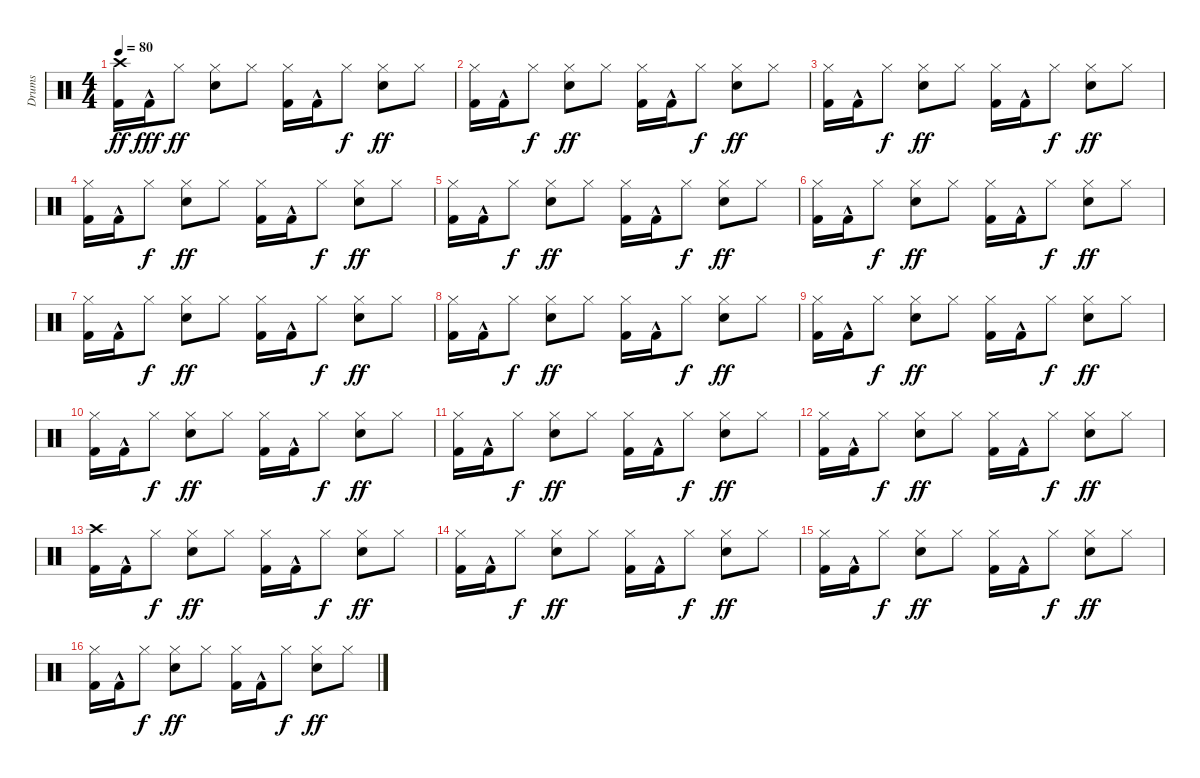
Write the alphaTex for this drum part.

\track ("Drums               " "Drums     ") {instrument percussion}
\staff {score}
\articulation defaults
\ts (4 4)
\tempo 80
\clef neutral
\ks c
("Kick (hit) 2" "Crash high (hit)").16{dy ff} "Kick (hit) 2"{hac}.16{dy fff} "Hi-Hat (closed)".8{dy ff} ("Snare (hit) 2" "Hi-Hat (closed)").8 "Hi-Hat (closed)".8 ("Kick (hit) 2" "Hi-Hat (closed)").16 "Kick (hit) 2"{hac}.16 "Hi-Hat (closed)".8{dy f} ("Snare (hit) 2" "Hi-Hat (closed)").8{dy ff} "Hi-Hat (closed)".8 |
("Kick (hit) 2" "Hi-Hat (closed)").16 "Kick (hit) 2"{hac}.16 "Hi-Hat (closed)".8{dy f} ("Snare (hit) 2" "Hi-Hat (closed)").8{dy ff} "Hi-Hat (closed)".8 ("Kick (hit) 2" "Hi-Hat (closed)").16 "Kick (hit) 2"{hac}.16 "Hi-Hat (closed)".8{dy f} ("Snare (hit) 2" "Hi-Hat (closed)").8{dy ff} "Hi-Hat (closed)".8 |
("Kick (hit) 2" "Hi-Hat (closed)").16 "Kick (hit) 2"{hac}.16 "Hi-Hat (closed)".8{dy f} ("Snare (hit) 2" "Hi-Hat (closed)").8{dy ff} "Hi-Hat (closed)".8 ("Kick (hit) 2" "Hi-Hat (closed)").16 "Kick (hit) 2"{hac}.16 "Hi-Hat (closed)".8{dy f} ("Snare (hit) 2" "Hi-Hat (closed)").8{dy ff} "Hi-Hat (closed)".8 |
("Kick (hit) 2" "Hi-Hat (closed)").16 "Kick (hit) 2"{hac}.16 "Hi-Hat (closed)".8{dy f} ("Snare (hit) 2" "Hi-Hat (closed)").8{dy ff} "Hi-Hat (closed)".8 ("Kick (hit) 2" "Hi-Hat (closed)").16 "Kick (hit) 2"{hac}.16 "Hi-Hat (closed)".8{dy f} ("Snare (hit) 2" "Hi-Hat (closed)").8{dy ff} "Hi-Hat (closed)".8 |
("Kick (hit) 2" "Hi-Hat (closed)").16 "Kick (hit) 2"{hac}.16 "Hi-Hat (closed)".8{dy f} ("Snare (hit) 2" "Hi-Hat (closed)").8{dy ff} "Hi-Hat (closed)".8 ("Kick (hit) 2" "Hi-Hat (closed)").16 "Kick (hit) 2"{hac}.16 "Hi-Hat (closed)".8{dy f} ("Snare (hit) 2" "Hi-Hat (closed)").8{dy ff} "Hi-Hat (closed)".8 |
("Kick (hit) 2" "Hi-Hat (closed)").16 "Kick (hit) 2"{hac}.16 "Hi-Hat (closed)".8{dy f} ("Snare (hit) 2" "Hi-Hat (closed)").8{dy ff} "Hi-Hat (closed)".8 ("Kick (hit) 2" "Hi-Hat (closed)").16 "Kick (hit) 2"{hac}.16 "Hi-Hat (closed)".8{dy f} ("Snare (hit) 2" "Hi-Hat (closed)").8{dy ff} "Hi-Hat (closed)".8 |
("Kick (hit) 2" "Hi-Hat (closed)").16 "Kick (hit) 2"{hac}.16 "Hi-Hat (closed)".8{dy f} ("Snare (hit) 2" "Hi-Hat (closed)").8{dy ff} "Hi-Hat (closed)".8 ("Kick (hit) 2" "Hi-Hat (closed)").16 "Kick (hit) 2"{hac}.16 "Hi-Hat (closed)".8{dy f} ("Snare (hit) 2" "Hi-Hat (closed)").8{dy ff} "Hi-Hat (closed)".8 |
("Kick (hit) 2" "Hi-Hat (closed)").16 "Kick (hit) 2"{hac}.16 "Hi-Hat (closed)".8{dy f} ("Snare (hit) 2" "Hi-Hat (closed)").8{dy ff} "Hi-Hat (closed)".8 ("Kick (hit) 2" "Hi-Hat (closed)").16 "Kick (hit) 2"{hac}.16 "Hi-Hat (closed)".8{dy f} ("Snare (hit) 2" "Hi-Hat (closed)").8{dy ff} "Hi-Hat (closed)".8 |
("Kick (hit) 2" "Hi-Hat (closed)").16 "Kick (hit) 2"{hac}.16 "Hi-Hat (closed)".8{dy f} ("Snare (hit) 2" "Hi-Hat (closed)").8{dy ff} "Hi-Hat (closed)".8 ("Kick (hit) 2" "Hi-Hat (closed)").16 "Kick (hit) 2"{hac}.16 "Hi-Hat (closed)".8{dy f} ("Snare (hit) 2" "Hi-Hat (closed)").8{dy ff} "Hi-Hat (closed)".8 |
("Kick (hit) 2" "Hi-Hat (closed)").16 "Kick (hit) 2"{hac}.16 "Hi-Hat (closed)".8{dy f} ("Snare (hit) 2" "Hi-Hat (closed)").8{dy ff} "Hi-Hat (closed)".8 ("Kick (hit) 2" "Hi-Hat (closed)").16 "Kick (hit) 2"{hac}.16 "Hi-Hat (closed)".8{dy f} ("Snare (hit) 2" "Hi-Hat (closed)").8{dy ff} "Hi-Hat (closed)".8 |
("Kick (hit) 2" "Hi-Hat (closed)").16 "Kick (hit) 2"{hac}.16 "Hi-Hat (closed)".8{dy f} ("Snare (hit) 2" "Hi-Hat (closed)").8{dy ff} "Hi-Hat (closed)".8 ("Kick (hit) 2" "Hi-Hat (closed)").16 "Kick (hit) 2"{hac}.16 "Hi-Hat (closed)".8{dy f} ("Snare (hit) 2" "Hi-Hat (closed)").8{dy ff} "Hi-Hat (closed)".8 |
("Kick (hit) 2" "Hi-Hat (closed)").16 "Kick (hit) 2"{hac}.16 "Hi-Hat (closed)".8{dy f} ("Snare (hit) 2" "Hi-Hat (closed)").8{dy ff} "Hi-Hat (closed)".8 ("Kick (hit) 2" "Hi-Hat (closed)").16 "Kick (hit) 2"{hac}.16 "Hi-Hat (closed)".8{dy f} ("Snare (hit) 2" "Hi-Hat (closed)").8{dy ff} "Hi-Hat (closed)".8 |
("Kick (hit) 2" "Crash high (hit)").16 "Kick (hit) 2"{hac}.16 "Hi-Hat (closed)".8{dy f} ("Snare (hit) 2" "Hi-Hat (closed)").8{dy ff} "Hi-Hat (closed)".8 ("Kick (hit) 2" "Hi-Hat (closed)").16 "Kick (hit) 2"{hac}.16 "Hi-Hat (closed)".8{dy f} ("Snare (hit) 2" "Hi-Hat (closed)").8{dy ff} "Hi-Hat (closed)".8 |
("Kick (hit) 2" "Hi-Hat (closed)").16 "Kick (hit) 2"{hac}.16 "Hi-Hat (closed)".8{dy f} ("Snare (hit) 2" "Hi-Hat (closed)").8{dy ff} "Hi-Hat (closed)".8 ("Kick (hit) 2" "Hi-Hat (closed)").16 "Kick (hit) 2"{hac}.16 "Hi-Hat (closed)".8{dy f} ("Snare (hit) 2" "Hi-Hat (closed)").8{dy ff} "Hi-Hat (closed)".8 |
("Kick (hit) 2" "Hi-Hat (closed)").16 "Kick (hit) 2"{hac}.16 "Hi-Hat (closed)".8{dy f} ("Snare (hit) 2" "Hi-Hat (closed)").8{dy ff} "Hi-Hat (closed)".8 ("Kick (hit) 2" "Hi-Hat (closed)").16 "Kick (hit) 2"{hac}.16 "Hi-Hat (closed)".8{dy f} ("Snare (hit) 2" "Hi-Hat (closed)").8{dy ff} "Hi-Hat (closed)".8 |
("Kick (hit) 2" "Hi-Hat (closed)").16 "Kick (hit) 2"{hac}.16 "Hi-Hat (closed)".8{dy f} ("Snare (hit) 2" "Hi-Hat (closed)").8{dy ff} "Hi-Hat (closed)".8 ("Kick (hit) 2" "Hi-Hat (closed)").16 "Kick (hit) 2"{hac}.16 "Hi-Hat (closed)".8{dy f} ("Snare (hit) 2" "Hi-Hat (closed)").8{dy ff} "Hi-Hat (closed)".8
